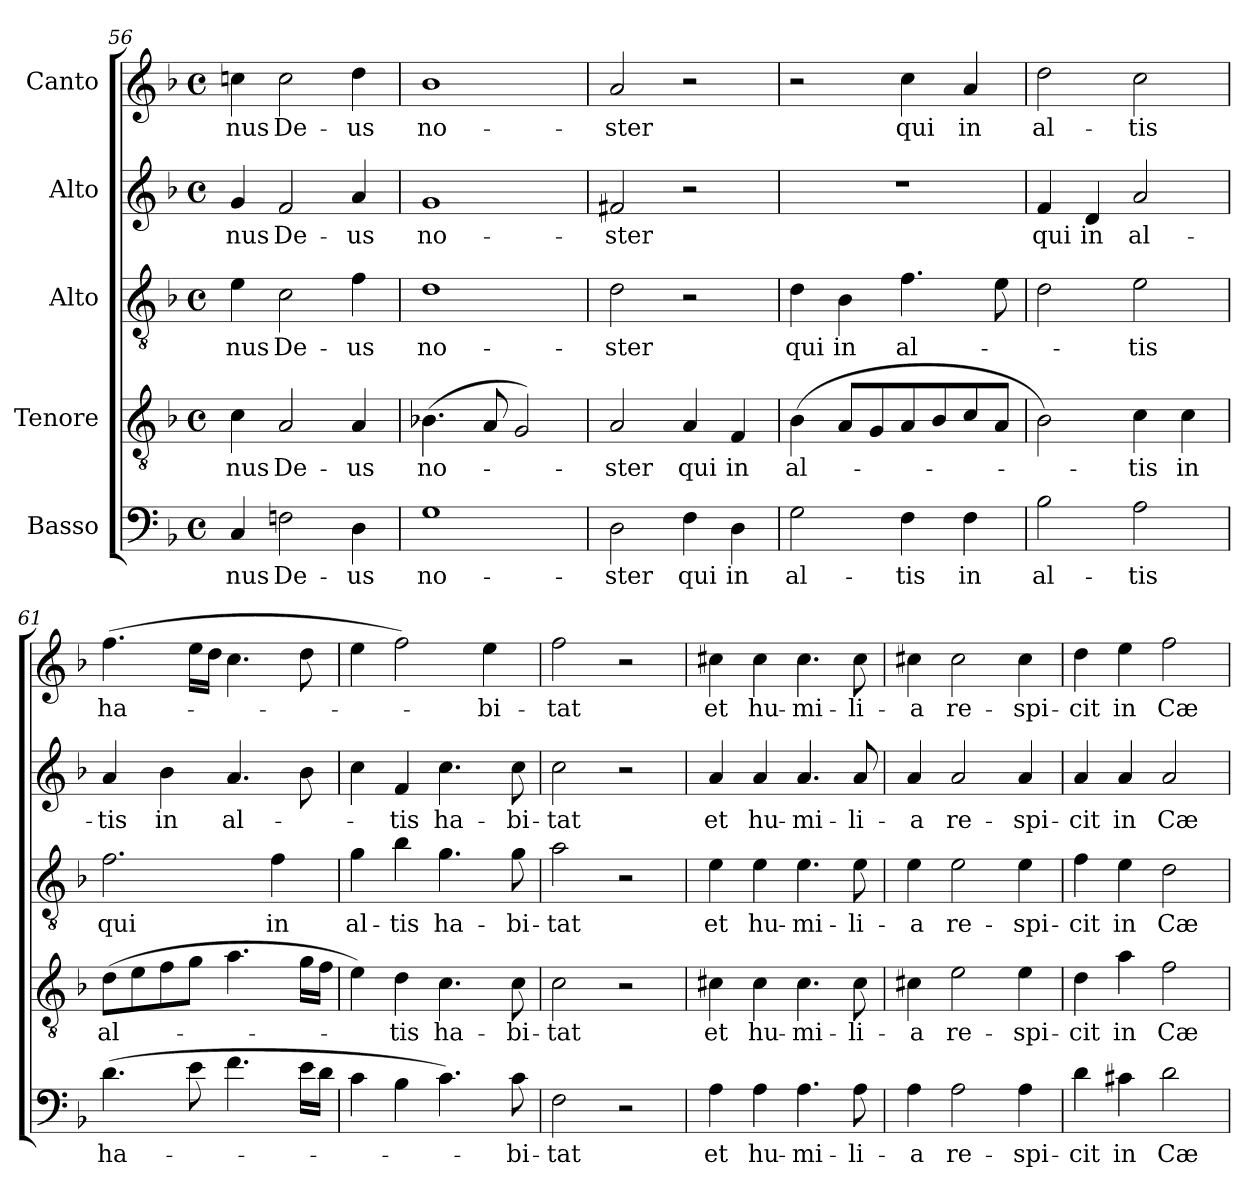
**kern	**text	**kern	**text	**kern	**text	**kern	**text	**kern	**text
*part5	*part5	*part4	*part4	*part3	*part3	*part2	*part2	*part1	*part1
*staff5	*staff5	*staff4	*staff4	*staff3	*staff3	*staff2	*staff2	*staff1	*staff1
*I"Basso	*	*I"Tenore	*	*I"Alto	*	*I"Alto	*	*I"Canto	*
*clefF4	*	*clefGv2	*	*clefGv2	*	*clefG2	*	*clefG2	*
*ITrd7c12	*	*	*	*	*	*	*	*	*
*k[b-]	*	*k[b-]	*	*k[b-]	*	*k[b-]	*	*k[b-]	*
*F:	*	*F:	*	*F:	*	*F:	*	*F:	*
*M4/4	*	*M4/4	*	*M4/4	*	*M4/4	*	*M4/4	*
*met(c)	*	*met(c)	*	*met(c)	*	*met(c)	*	*met(c)	*
=56	=56	=56	=56	=56	=56	=56	=56	=56	=56
!	!LO:LY:b	!	!LO:LY:b	!	!LO:LY:b	!	!LO:LY:b	!	!LO:LY:b
4CC/	-nus	4c\	-nus	4e\	-nus	4g/	-nus	4ccn\	-nus
!	!LO:LY:b	!	!LO:LY:b	!	!LO:LY:b	!	!LO:LY:b	!	!LO:LY:b
2FFn\	De-	2A/	De-	2c\	De-	2f/	De-	2cc\	De-
!	!LO:LY:b	!	!LO:LY:b	!	!LO:LY:b	!	!LO:LY:b	!	!LO:LY:b
4DD\	-us	4A/	-us	4f\	-us	4a/	-us	4dd\	-us
=57	=57	=57	=57	=57	=57	=57	=57	=57	=57
!	!LO:LY:b	!	!LO:LY:b	!	!LO:LY:b	!	!LO:LY:b	!	!LO:LY:b
1GG	no-	(>4.B-X\	no-	1d	no-	1g	no-	1b-	no-
.	.	8A/	.	.	.	.	.	.	.
.	.	2G/)	.	.	.	.	.	.	.
=58	=58	=58	=58	=58	=58	=58	=58	=58	=58
!	!LO:LY:b	!	!LO:LY:b	!	!LO:LY:b	!	!LO:LY:b	!	!LO:LY:b
2DD\	-ster	2A/	-ster	2d\	-ster	2f#X/	-ster	2a/	-ster
!	!LO:LY:b	!	!LO:LY:b	!	!	!	!	!	!
4FF\	qui	4A/	qui	2r	.	2r	.	2r	.
!	!LO:LY:b	!	!LO:LY:b	!	!	!	!	!	!
4DD\	in	4F/	in	.	.	.	.	.	.
!!LO:LB:g=z
=59	=59	=59	=59	=59	=59	=59	=59	=59	=59
!	!LO:LY:b	!	!LO:LY:b	!	!LO:LY:b	!	!	!	!
2GG\	al-	(>4B-\	al-	4d\	qui	1r	.	2r	.
!	!	!	!	!	!LO:LY:b	!	!	!	!
.	.	8A/L	.	4B-\	in	.	.	.	.
.	.	8G/	.	.	.	.	.	.	.
!	!LO:LY:b	!	!	!	!LO:LY:b	!	!	!	!LO:LY:b
4FF\	-tis	8A/	.	4.f\	al-	.	.	4cc\	qui
.	.	8B-/	.	.	.	.	.	.	.
!	!LO:LY:b	!	!	!	!	!	!	!	!LO:LY:b
4FF\	in	8c/	.	.	.	.	.	4a/	in
.	.	8A/J	.	8e\	.	.	.	.	.
=60	=60	=60	=60	=60	=60	=60	=60	=60	=60
!	!LO:LY:b	!	!	!	!	!	!LO:LY:b	!	!LO:LY:b
2BB-\	al-	2B-\)	.	2d\	.	4f/	qui	2dd\	al-
!	!	!	!	!	!	!	!LO:LY:b	!	!
.	.	.	.	.	.	4d/	in	.	.
!	!LO:LY:b	!	!LO:LY:b	!	!LO:LY:b	!	!LO:LY:b	!	!LO:LY:b
2AA\	-tis	4c\	-tis	2e\	-tis	2a/	al-	2cc\	-tis
!	!	!	!LO:LY:b	!	!	!	!	!	!
.	.	4c\	in	.	.	.	.	.	.
=61	=61	=61	=61	=61	=61	=61	=61	=61	=61
!	!LO:LY:b	!	!LO:LY:b	!	!LO:LY:b	!	!LO:LY:b	!	!LO:LY:b
(>4.D\	ha-	(>8d\L	al-	2.f\	qui	4a/	-tis	(>4.ff\	ha-
.	.	8e\	.	.	.	.	.	.	.
!	!	!	!	!	!	!	!LO:LY:b	!	!
.	.	8f\	.	.	.	4b-\	in	.	.
8E\	.	8g\J	.	.	.	.	.	16ee\LL	.
.	.	.	.	.	.	.	.	16dd\JJ	.
!	!	!	!	!	!	!	!LO:LY:b	!	!
4.F\	.	4.a\	.	.	.	4.a/	al-	4.cc\	.
!	!	!	!	!	!LO:LY:b	!	!	!	!
.	.	.	.	4f\	in	.	.	.	.
16E\LL	.	16g\LL	.	.	.	8b-\	.	8dd\	.
16D\JJ	.	16f\JJ	.	.	.	.	.	.	.
=62	=62	=62	=62	=62	=62	=62	=62	=62	=62
!	!	!	!	!	!LO:LY:b	!	!	!	!
4C\	.	4e\)	.	4g\	al-	4cc\	.	4ee\	.
!	!	!	!LO:LY:b	!	!LO:LY:b	!	!LO:LY:b	!	!
4BB-\	.	4d\	-tis	4b-\	-tis	4f/	-tis	2ff\)	.
!	!	!	!LO:LY:b	!	!LO:LY:b	!	!LO:LY:b	!	!
4.C\)	.	4.c\	ha-	4.g\	ha-	4.cc\	ha-	.	.
!	!	!	!	!	!	!	!	!	!LO:LY:b
.	.	.	.	.	.	.	.	4ee\	-bi-
!	!LO:LY:b	!	!LO:LY:b	!	!LO:LY:b	!	!LO:LY:b	!	!
8C\	-bi-	8c\	-bi-	8g\	-bi-	8cc\	-bi-	.	.
=63	=63	=63	=63	=63	=63	=63	=63	=63	=63
!	!LO:LY:b	!	!LO:LY:b	!	!LO:LY:b	!	!LO:LY:b	!	!LO:LY:b
2FF\	-tat	2c\	-tat	2a\	-tat	2cc\	-tat	2ff\	-tat
2r	.	2r	.	2r	.	2r	.	2r	.
!!LO:PB:g=z
=64	=64	=64	=64	=64	=64	=64	=64	=64	=64
!	!LO:LY:b	!	!LO:LY:b	!	!LO:LY:b	!	!LO:LY:b	!	!LO:LY:b
4AA\	et	4c#X\	et	4e\	et	4a/	et	4cc#X\	et
!	!LO:LY:b	!	!LO:LY:b	!	!LO:LY:b	!	!LO:LY:b	!	!LO:LY:b
4AA\	hu-	4c#\	hu-	4e\	hu-	4a/	hu-	4cc#\	hu-
!	!LO:LY:b	!	!LO:LY:b	!	!LO:LY:b	!	!LO:LY:b	!	!LO:LY:b
4.AA\	-mi-	4.c#\	-mi-	4.e\	-mi-	4.a/	-mi-	4.cc#\	-mi-
!	!LO:LY:b	!	!LO:LY:b	!	!LO:LY:b	!	!LO:LY:b	!	!LO:LY:b
8AA\	-li-	8c#\	-li-	8e\	-li-	8a/	-li-	8cc#\	-li-
=65	=65	=65	=65	=65	=65	=65	=65	=65	=65
!	!LO:LY:b	!	!LO:LY:b	!	!LO:LY:b	!	!LO:LY:b	!	!LO:LY:b
4AA\	-a	4c#X\	-a	4e\	-a	4a/	-a	4cc#X\	-a
!	!LO:LY:b	!	!LO:LY:b	!	!LO:LY:b	!	!LO:LY:b	!	!LO:LY:b
2AA\	re-	2e\	re-	2e\	re-	2a/	re-	2cc#\	re-
!	!LO:LY:b	!	!LO:LY:b	!	!LO:LY:b	!	!LO:LY:b	!	!LO:LY:b
4AA\	-spi-	4e\	-spi-	4e\	-spi-	4a/	-spi-	4cc#\	-spi-
=66	=66	=66	=66	=66	=66	=66	=66	=66	=66
!	!LO:LY:b	!	!LO:LY:b	!	!LO:LY:b	!	!LO:LY:b	!	!LO:LY:b
4D\	-cit	4d\	-cit	4f\	-cit	4a/	-cit	4dd\	-cit
!	!LO:LY:b	!	!LO:LY:b	!	!LO:LY:b	!	!LO:LY:b	!	!LO:LY:b
4C#X\	in	4a\	in	4e\	in	4a/	in	4ee\	in
!	!LO:LY:b	!	!LO:LY:b	!	!LO:LY:b	!	!LO:LY:b	!	!LO:LY:b
2D\	Cæ-	2f\	Cæ-	2d\	Cæ-	2a/	Cæ-	2ff\	Cæ-
=	=	=	=	=	=	=	=	=	=
*-	*-	*-	*-	*-	*-	*-	*-	*-	*-
